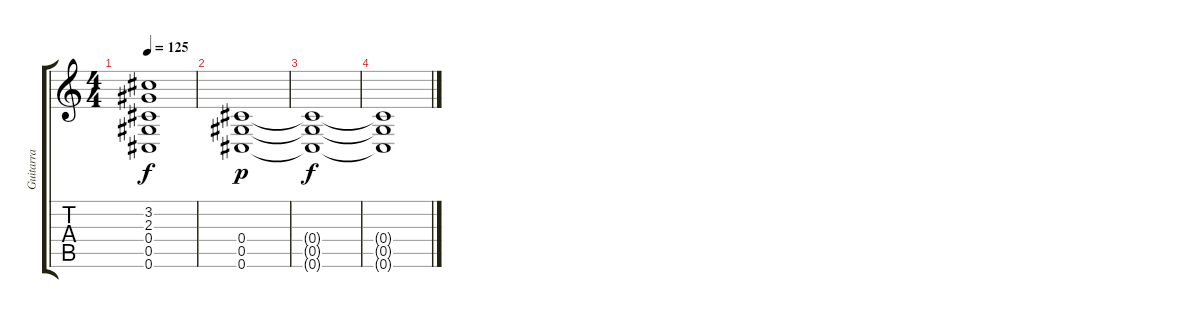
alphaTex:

\track ("Guitarra" "Guitarra") {instrument distortionguitar}
\staff {score tabs}
\tuning (Eb4 Bb3 Gb3 Db3 Ab2 Db2) {hide}
\ts (4 4)
\tempo 125
\clef g2
\ks c
(3.2{t} 2.3{t} 0.4{t} 0.5{t} 0.6{t}).1{dy f} |
(0.4 0.5 0.6).1{dy p} |
(0.4{t} 0.5{t} 0.6{t}).1{dy f} |
(0.4{t} 0.5{t} 0.6{t}).1
